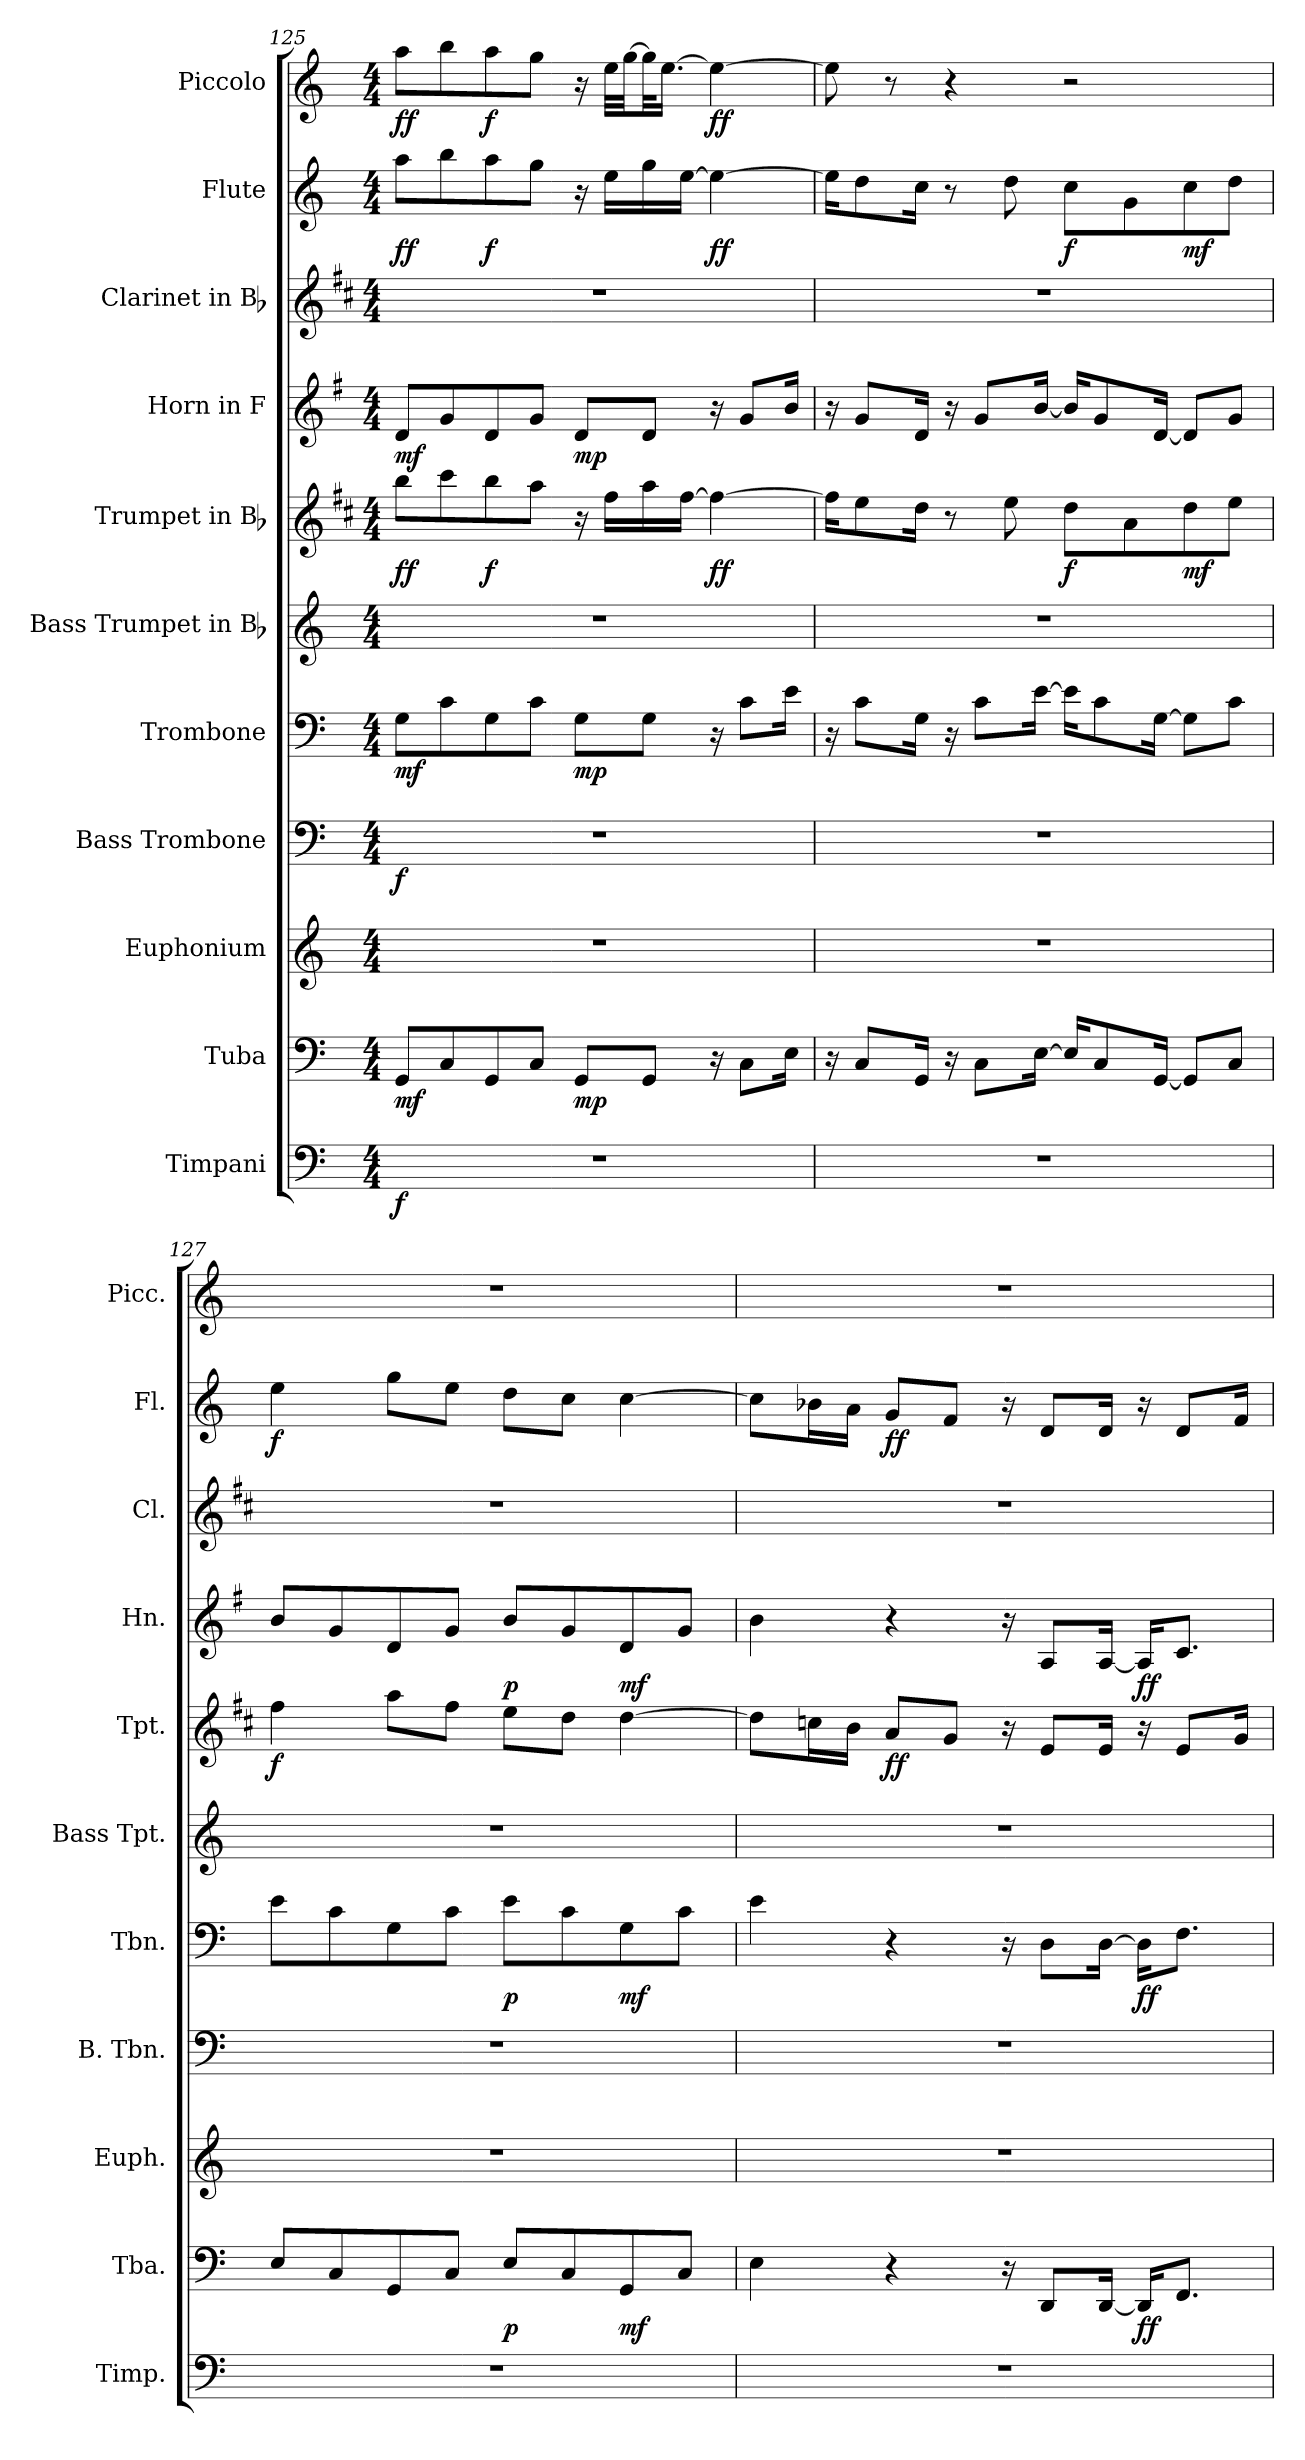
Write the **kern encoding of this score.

**kern	**dynam	**kern	**dynam	**kern	**kern	**dynam	**kern	**dynam	**kern	**kern	**dynam	**kern	**dynam	**kern	**kern	**dynam	**kern	**dynam
*part11	*part11	*part10	*part10	*part9	*part8	*part8	*part7	*part7	*part6	*part5	*part5	*part4	*part4	*part3	*part2	*part2	*part1	*part1
*staff11	*staff11	*staff10	*staff10	*staff9	*staff8	*staff8	*staff7	*staff7	*staff6	*staff5	*staff5	*staff4	*staff4	*staff3	*staff2	*staff2	*staff1	*staff1
*I"Timpani	*	*I"Tuba	*	*I"Euphonium	*I"Bass Trombone	*	*I"Trombone	*	*I"Bass Trumpet in Bb	*I"Trumpet in Bb	*	*I"Horn in F	*	*I"Clarinet in Bb	*I"Flute	*	*I"Piccolo	*
*I'Timp.	*	*I'Tba.	*	*I'Euph.	*I'B. Tbn.	*	*I'Tbn.	*	*I'Bass Tpt.	*I'Tpt.	*	*I'Hn.	*	*I'Cl.	*I'Fl.	*	*I'Picc.	*
*clefF4	*	*clefF4	*	*clefG2	*clefF4	*	*clefF4	*	*clefG2	*clefG2	*	*clefG2	*	*clefG2	*clefG2	*	*clefG2	*
*	*	*	*	*ITrd8c14	*	*	*	*	*ITrd8c14	*ITrd1c2	*	*ITrd4c7	*	*ITrd1c2	*	*	*ITrd-7c-12	*
*k[]	*	*k[]	*	*k[]	*k[]	*	*k[]	*	*k[]	*k[]	*	*k[]	*	*k[]	*k[]	*	*k[]	*
*C:	*	*C:	*	*C:	*C:	*	*C:	*	*C:	*C:	*	*C:	*	*C:	*C:	*	*C:	*
*M4/4	*	*M4/4	*	*M4/4	*M4/4	*	*M4/4	*	*M4/4	*M4/4	*	*M4/4	*	*M4/4	*M4/4	*	*M4/4	*
=125	=125	=125	=125	=125	=125	=125	=125	=125	=125	=125	=125	=125	=125	=125	=125	=125	=125	=125
1r	f	8GGi/L	mf	1r	1r	f	8Gi\L	mf	1r	8aai\L	ff	8Gi/L	mf	1r	8aai\L	ff	8aaai\L	ff
.	.	8Ci/	.	.	.	.	8ci\	.	.	8bbi\	.	8ci/	.	.	8bbi\	.	8bbbi\	.
.	.	8GGi/	.	.	.	.	8Gi\	.	.	8aai\	f	8Gi/	.	.	8aai\	f	8aaai\	f
.	.	8Ci/J	.	.	.	.	8ci\J	.	.	8ggi\J	.	8ci/J	.	.	8ggi\J	.	8gggi\J	.
.	.	8GGi/L	mp	.	.	.	8Gi\L	mp	.	16r	.	8Gi/L	mp	.	16r	.	16r	.
.	.	.	.	.	.	.	.	.	.	16eei\LL	.	.	.	.	16eei\LL	.	32eeei\LLL	.
.	.	.	.	.	.	.	.	.	.	.	.	.	.	.	.	.	[32gggi\JJ	.
.	.	8GGi/J	.	.	.	.	8Gi\J	.	.	16ggi\	.	8Gi/J	.	.	16ggi\	.	32gggi\KL]	.
.	.	.	.	.	.	.	.	.	.	.	.	.	.	.	.	.	[16.eeei\JJ	.
.	.	.	.	.	.	.	.	.	.	[16eei\JJ	.	.	.	.	[16eei\JJ	.	.	.
.	.	16r	.	.	.	.	16r	.	.	4eei\_	ff	16r	.	.	4eei\_	ff	4eeei\_	ff
.	.	8Ci\L	.	.	.	.	8ci\L	.	.	.	.	8ci/L	.	.	.	.	.	.
.	.	16Ei\Jk	.	.	.	.	16ei\Jk	.	.	.	.	16ei/Jk	.	.	.	.	.	.
=126	=126	=126	=126	=126	=126	=126	=126	=126	=126	=126	=126	=126	=126	=126	=126	=126	=126	=126
1r	.	16r	.	1r	1r	.	16r	.	1r	16eei\KL]	.	16r	.	1r	16eei\KL]	.	8eeei\]	.
.	.	8Ci/L	.	.	.	.	8ci\L	.	.	8ddi\	.	8ci/L	.	.	8ddi\	.	.	.
.	.	.	.	.	.	.	.	.	.	.	.	.	.	.	.	.	8r	.
.	.	16GGi/Jk	.	.	.	.	16Gi\Jk	.	.	16cci\Jk	.	16Gi/Jk	.	.	16cci\Jk	.	.	.
.	.	16r	.	.	.	.	16r	.	.	8r	.	16r	.	.	8r	.	4r	.
.	.	8Ci\L	.	.	.	.	8ci\L	.	.	.	.	8ci/L	.	.	.	.	.	.
.	.	.	.	.	.	.	.	.	.	8ddi\	.	.	.	.	8ddi\	.	.	.
.	.	[16Ei\Jk	.	.	.	.	[16ei\Jk	.	.	.	.	[16ei/Jk	.	.	.	.	.	.
.	.	16Ei/KL]	.	.	.	.	16ei\KL]	.	.	8cci\L	f	16ei/KL]	.	.	8cci\L	f	2r	.
.	.	8Ci/	.	.	.	.	8ci\	.	.	.	.	8ci/	.	.	.	.	.	.
.	.	.	.	.	.	.	.	.	.	8gi\	.	.	.	.	8gi\	.	.	.
.	.	[16GGi/Jk	.	.	.	.	[16Gi\Jk	.	.	.	.	[16Gi/Jk	.	.	.	.	.	.
.	.	8GGi/L]	.	.	.	.	8Gi\L]	.	.	8cci\	mf	8Gi/L]	.	.	8cci\	mf	.	.
.	.	8Ci/J	.	.	.	.	8ci\J	.	.	8ddi\J	.	8ci/J	.	.	8ddi\J	.	.	.
=127	=127	=127	=127	=127	=127	=127	=127	=127	=127	=127	=127	=127	=127	=127	=127	=127	=127	=127
1r	.	8Ei/L	.	1r	1r	.	8ei\L	.	1r	4eei\	f	8ei/L	.	1r	4eei\	f	1r	.
.	.	8Ci/	.	.	.	.	8ci\	.	.	.	.	8ci/	.	.	.	.	.	.
.	.	8GGi/	.	.	.	.	8Gi\	.	.	8ggi\L	.	8Gi/	.	.	8ggi\L	.	.	.
.	.	8Ci/J	.	.	.	.	8ci\J	.	.	8eei\J	.	8ci/J	.	.	8eei\J	.	.	.
.	.	8Ei/L	p	.	.	.	8ei\L	p	.	8ddi\L	.	8ei/L	p	.	8ddi\L	.	.	.
.	.	8Ci/	.	.	.	.	8ci\	.	.	8cci\J	.	8ci/	.	.	8cci\J	.	.	.
.	.	8GGi/	mf	.	.	.	8Gi\	mf	.	[4cci\	.	8Gi/	mf	.	[4cci\	.	.	.
.	.	8Ci/J	.	.	.	.	8ci\J	.	.	.	.	8ci/J	.	.	.	.	.	.
=128	=128	=128	=128	=128	=128	=128	=128	=128	=128	=128	=128	=128	=128	=128	=128	=128	=128	=128
1r	.	4Ei\	.	1r	1r	.	4ei\	.	1r	8cci\L]	.	4ei\	.	1r	8cci\L]	.	1r	.
.	.	.	.	.	.	.	.	.	.	16b-Xi\L	.	.	.	.	16b-Xi\L	.	.	.
.	.	.	.	.	.	.	.	.	.	16ai\JJ	.	.	.	.	16ai\JJ	.	.	.
.	.	4r	.	.	.	.	4r	.	.	8gi/L	ff	4r	.	.	8gi/L	ff	.	.
.	.	.	.	.	.	.	.	.	.	8fi/J	.	.	.	.	8fi/J	.	.	.
.	.	16r	.	.	.	.	16r	.	.	16r	.	16r	.	.	16r	.	.	.
.	.	8DDi/L	.	.	.	.	8Di\L	.	.	8di/L	.	8Di/L	.	.	8di/L	.	.	.
.	.	[16DDi/Jk	.	.	.	.	[16Di\Jk	.	.	16di/Jk	.	[16Di/Jk	.	.	16di/Jk	.	.	.
.	.	16DDi/KL]	ff	.	.	.	16Di\KL]	ff	.	16r	.	16Di/KL]	ff	.	16r	.	.	.
.	.	8.FFi/J	.	.	.	.	8.Fi\J	.	.	8di/L	.	8.Fi/J	.	.	8di/L	.	.	.
.	.	.	.	.	.	.	.	.	.	16fi/Jk	.	.	.	.	16fi/Jk	.	.	.
=	=	=	=	=	=	=	=	=	=	=	=	=	=	=	=	=	=	=
*-	*-	*-	*-	*-	*-	*-	*-	*-	*-	*-	*-	*-	*-	*-	*-	*-	*-	*-
